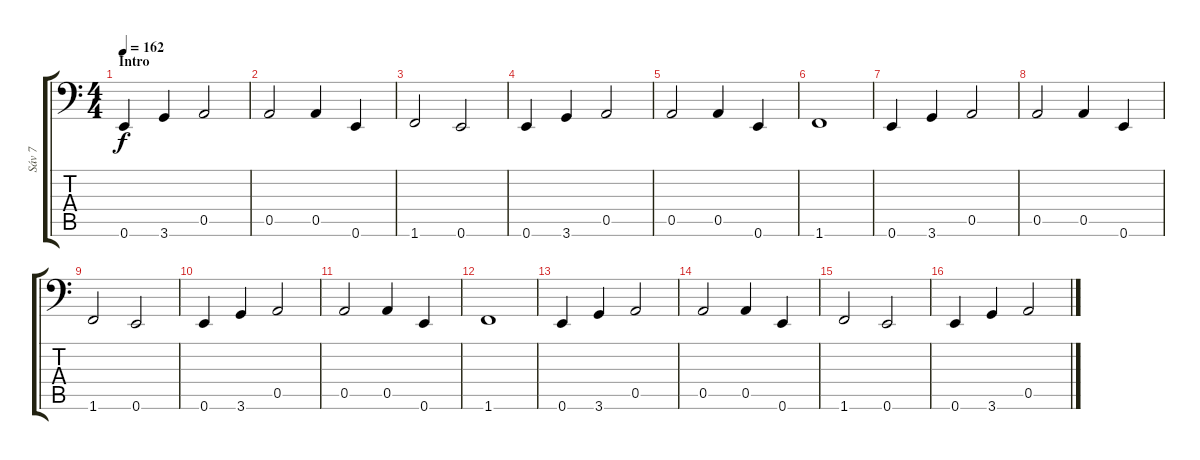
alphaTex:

\track ("Sáv 7" "Sáv 7") {instrument electricbassfinger}
\staff {score tabs}
\tuning (E3 B2 G2 D2 A1 E1) {hide}
\ts (4 4)
\section ("" "Intro")
\tempo 162
\clef f4
\ks c
0.6.4{dy f instrument electricbassfinger} 3.6.4 0.5.2 |
0.5.2 0.5.4 0.6.4 |
1.6.2 0.6.2 |
0.6.4 3.6.4 0.5.2 |
0.5.2 0.5.4 0.6.4 |
1.6.1 |
0.6.4 3.6.4 0.5.2 |
0.5.2 0.5.4 0.6.4 |
1.6.2 0.6.2 |
0.6.4 3.6.4 0.5.2 |
0.5.2 0.5.4 0.6.4 |
1.6.1 |
0.6.4 3.6.4 0.5.2 |
0.5.2 0.5.4 0.6.4 |
1.6.2 0.6.2 |
0.6.4 3.6.4 0.5.2
